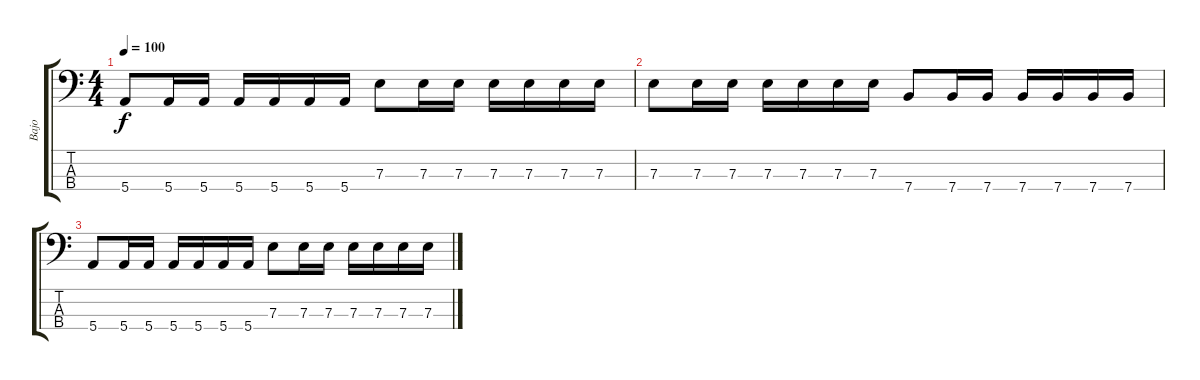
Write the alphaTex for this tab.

\track ("Bajo" "Bajo") {instrument electricbasspick}
\staff {score tabs}
\tuning (G2 D2 A1 E1) {hide}
\ts (4 4)
\tempo 100
\clef f4
\ks c
5.4.8{dy f} 5.4.16 5.4.16 5.4.16 5.4.16 5.4.16 5.4.16 7.3.8 7.3.16 7.3.16 7.3.16 7.3.16 7.3.16 7.3.16 |
7.3.8 7.3.16 7.3.16 7.3.16 7.3.16 7.3.16 7.3.16 7.4.8 7.4.16 7.4.16 7.4.16 7.4.16 7.4.16 7.4.16 |
5.4.8 5.4.16 5.4.16 5.4.16 5.4.16 5.4.16 5.4.16 7.3.8 7.3.16 7.3.16 7.3.16 7.3.16 7.3.16 7.3.16
